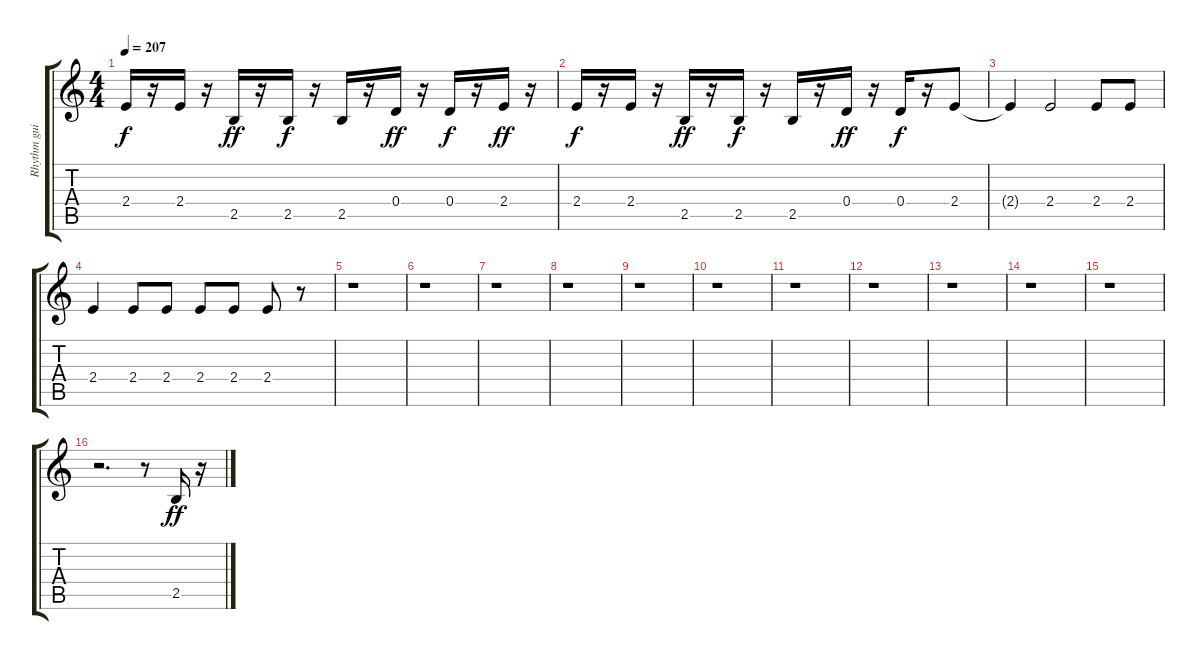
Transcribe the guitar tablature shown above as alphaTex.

\track ("Rhythm guitar" "Rhythm gui") {instrument electricguitarmuted}
\staff {score tabs}
\tuning (E4 B3 G3 D3 A2 E2) {hide}
\ts (4 4)
\tempo 207
\clef g2
\ks c
2.4.16{dy f} r.16 2.4.16 r.16 2.5.16{dy ff} r.16 2.5.16{dy f} r.16 2.5.16 r.16 0.4.16{dy ff} r.16 0.4.16{dy f} r.16 2.4.16{dy ff} r.16 |
2.4.16{dy f} r.16 2.4.16 r.16 2.5.16{dy ff} r.16 2.5.16{dy f} r.16 2.5.16 r.16 0.4.16{dy ff} r.16 0.4.16{dy f} r.16 2.4.8 |
2.4{t}.4 2.4.2 2.4.8 2.4.8 |
2.4.4 2.4.8 2.4.8 2.4.8 2.4.8 2.4.8 r.8 |
r.1 |
r.1 |
r.1 |
r.1 |
r.1 |
r.1 |
r.1 |
r.1 |
r.1 |
r.1 |
r.1 |
r.2{d} r.8 2.5.16{dy ff} r.16
